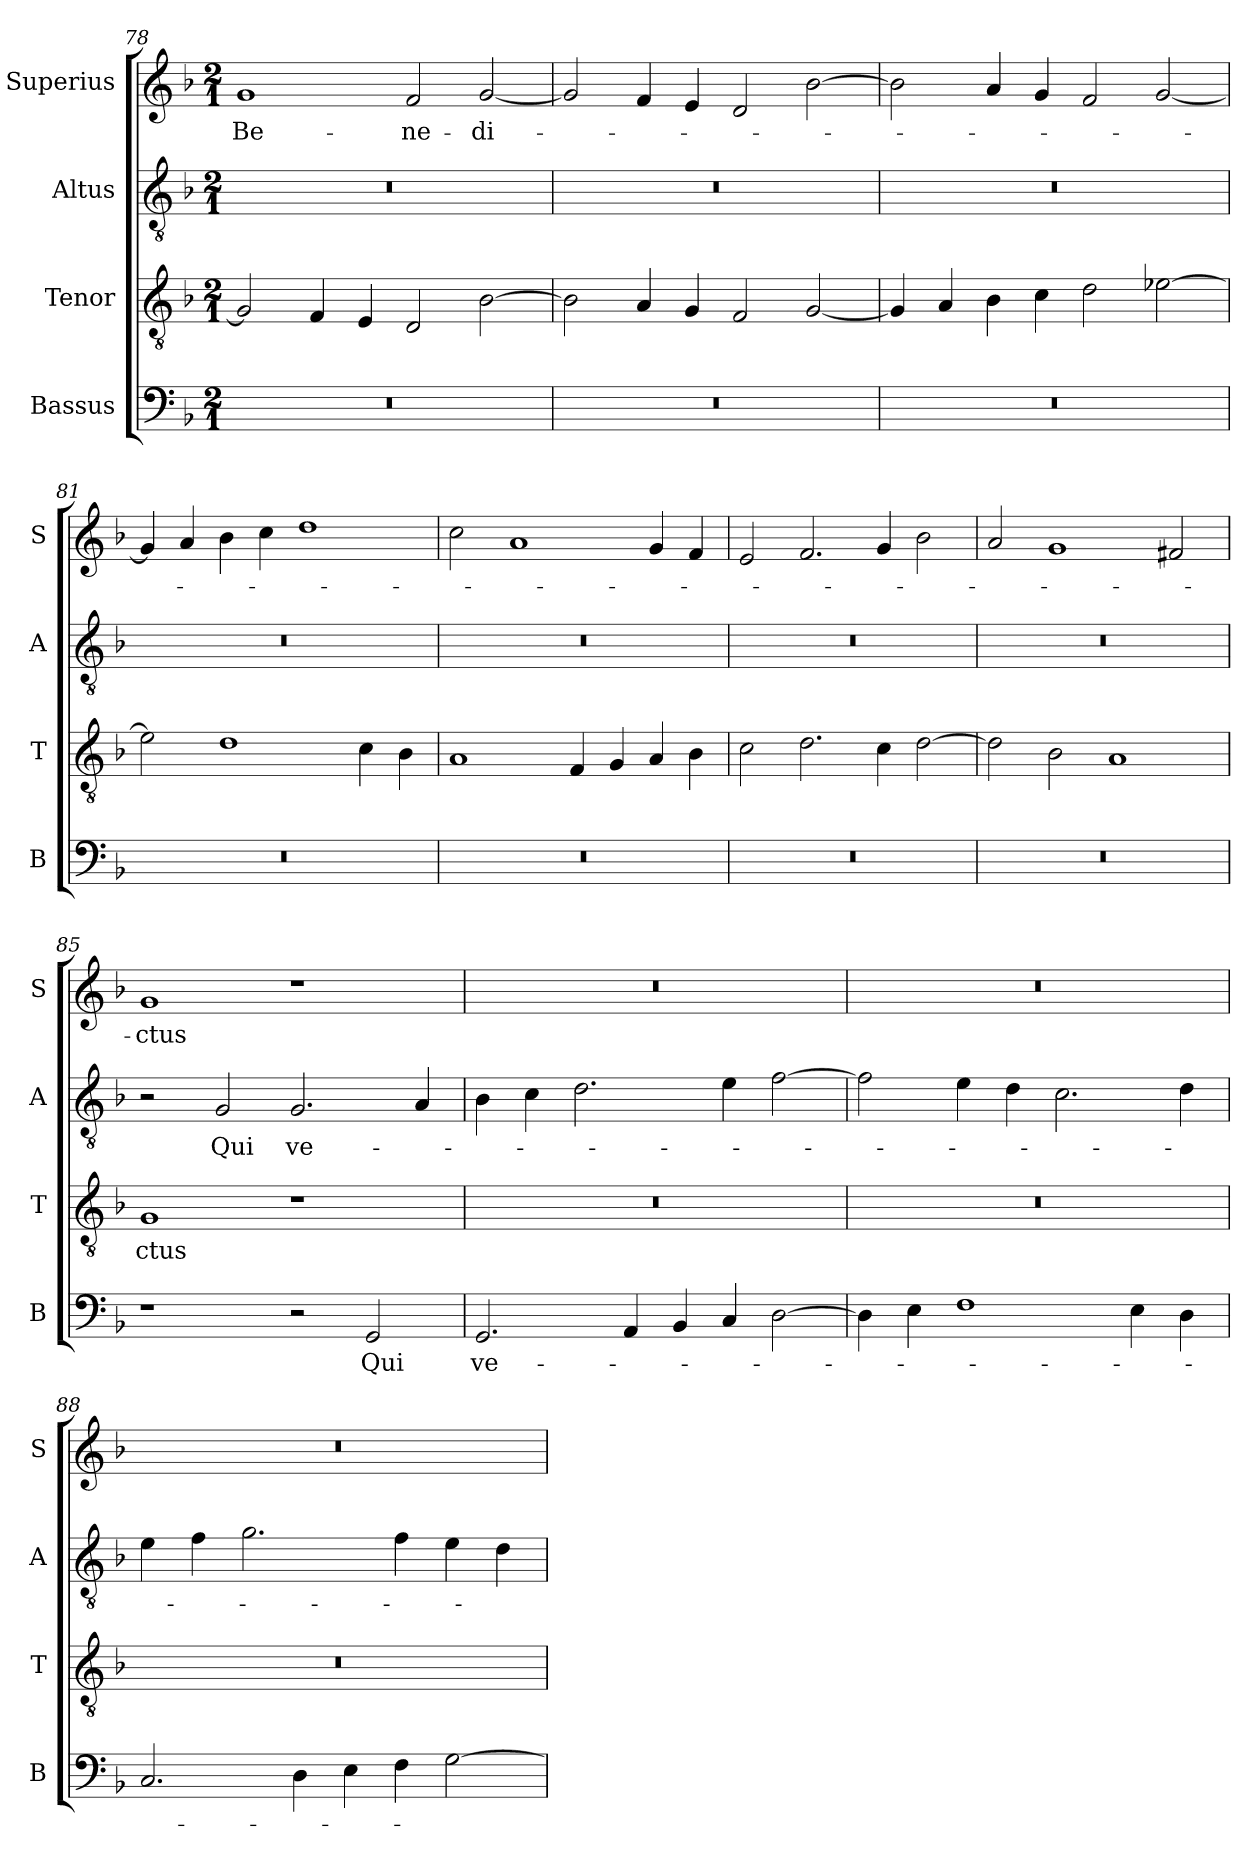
**kern	**text	**kern	**text	**kern	**text	**kern	**text
*part4	*part4	*part3	*part3	*part2	*part2	*part1	*part1
*staff4	*staff4	*staff3	*staff3	*staff2	*staff2	*staff1	*staff1
*I"Bassus	*	*I"Tenor	*	*I"Altus	*	*I"Superius	*
*I'B	*	*I'T	*	*I'A	*	*I'S	*
*clefF4	*	*clefGv2	*	*clefGv2	*	*clefG2	*
*k[b-]	*	*k[b-]	*	*k[b-]	*	*k[b-]	*
*M2/1	*	*M2/1	*	*M2/1	*	*M2/1	*
=78	=78	=78	=78	=78	=78	=78	=78
0r	.	2G]	.	0r	.	1g	Be-
.	.	4F	.	.	.	.	.
.	.	4E	.	.	.	.	.
.	.	2D	.	.	.	2f	-ne-
.	.	[2B-	.	.	.	[2g	-di-
=79	=79	=79	=79	=79	=79	=79	=79
0r	.	2B-]	.	0r	.	2g]	.
.	.	4A	.	.	.	4f	.
.	.	4G	.	.	.	4e	.
.	.	2F	.	.	.	2d	.
.	.	[2G	.	.	.	[2b-	.
=80	=80	=80	=80	=80	=80	=80	=80
0r	.	4G]	.	0r	.	2b-]	.
.	.	4A	.	.	.	.	.
.	.	4B-	.	.	.	4a	.
.	.	4c	.	.	.	4g	.
.	.	2d	.	.	.	2f	.
.	.	[2e-X	.	.	.	[2g	.
=81	=81	=81	=81	=81	=81	=81	=81
0r	.	2e-]	.	0r	.	4g]	.
.	.	.	.	.	.	4a	.
.	.	1d	.	.	.	4b-	.
.	.	.	.	.	.	4cc	.
.	.	.	.	.	.	1dd	.
.	.	4c	.	.	.	.	.
.	.	4B-	.	.	.	.	.
=82	=82	=82	=82	=82	=82	=82	=82
0r	.	1A	.	0r	.	2cc	.
.	.	.	.	.	.	1a	.
.	.	4F	.	.	.	.	.
.	.	4G	.	.	.	.	.
.	.	4A	.	.	.	4g	.
.	.	4B-	.	.	.	4f	.
=83	=83	=83	=83	=83	=83	=83	=83
0r	.	2c	.	0r	.	2e	.
.	.	2.d	.	.	.	2.f	.
.	.	4c	.	.	.	4g	.
.	.	[2d	.	.	.	2b-	.
=84	=84	=84	=84	=84	=84	=84	=84
0r	.	2d]	.	0r	.	2a	.
.	.	2B-	.	.	.	1g	.
.	.	1A	.	.	.	.	.
.	.	.	.	.	.	2f#X	.
=85	=85	=85	=85	=85	=85	=85	=85
1r	.	1G	-ctus	2r	.	1g	-ctus
.	.	.	.	2G	Qui	.	.
2r	.	1r	.	2.G	ve-	1r	.
2GG	Qui	.	.	.	.	.	.
.	.	.	.	4A	.	.	.
=86	=86	=86	=86	=86	=86	=86	=86
2.GG	ve-	0r	.	4B-	.	0r	.
.	.	.	.	4c	.	.	.
.	.	.	.	2.d	.	.	.
4AA	.	.	.	.	.	.	.
4BB-	.	.	.	.	.	.	.
4C	.	.	.	4e	.	.	.
[2D	.	.	.	[2f	.	.	.
=87	=87	=87	=87	=87	=87	=87	=87
4D]	.	0r	.	2f]	.	0r	.
4E	.	.	.	.	.	.	.
1F	.	.	.	4e	.	.	.
.	.	.	.	4d	.	.	.
.	.	.	.	2.c	.	.	.
4E	.	.	.	.	.	.	.
4D	.	.	.	4d	.	.	.
=88	=88	=88	=88	=88	=88	=88	=88
2.C	.	0r	.	4e	.	0r	.
.	.	.	.	4f	.	.	.
.	.	.	.	2.g	.	.	.
4D	.	.	.	.	.	.	.
4E	.	.	.	.	.	.	.
4F	.	.	.	4f	.	.	.
[2G	.	.	.	4e	.	.	.
.	.	.	.	4d	.	.	.
=	=	=	=	=	=	=	=
*-	*-	*-	*-	*-	*-	*-	*-
